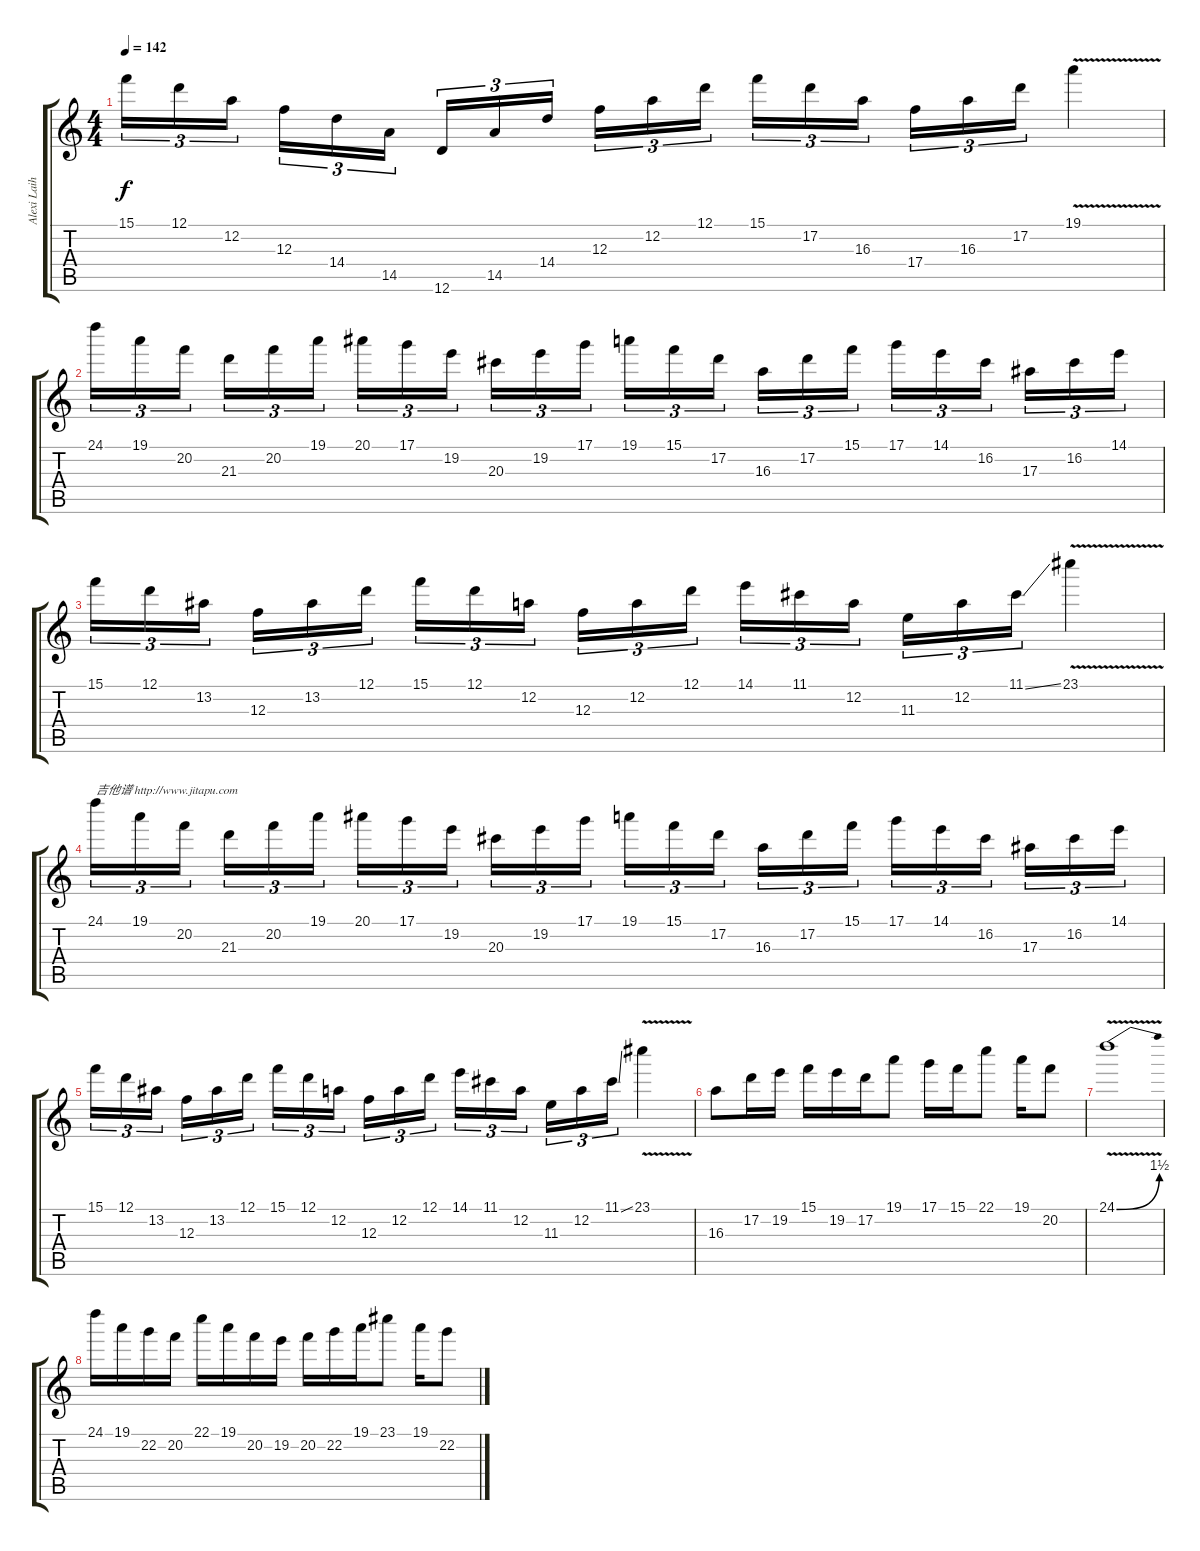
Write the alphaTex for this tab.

\track ("Alexi Laiho" "Alexi Laih") {instrument overdrivenguitar}
\staff {score tabs}
\tuning (D4 A3 F3 C3 G2 D2) {hide}
\ts (4 4)
\tempo 142
\clef g2
\ks c
15.1.16{tu (3 2) dy f} 12.1.16{tu (3 2)} 12.2.16{tu (3 2) beam splitsecondary} 12.3.16{tu (3 2)} 14.4.16{tu (3 2)} 14.5.16{tu (3 2)} 12.6.16{tu (3 2)} 14.5.16{tu (3 2)} 14.4.16{tu (3 2) beam splitsecondary} 12.3.16{tu (3 2)} 12.2.16{tu (3 2)} 12.1.16{tu (3 2)} 15.1.16{tu (3 2)} 17.2.16{tu (3 2)} 16.3.16{tu (3 2) beam splitsecondary} 17.4.16{tu (3 2)} 16.3.16{tu (3 2)} 17.2.16{tu (3 2)} 19.1{v}.4 |
24.1.16{tu (3 2)} 19.1.16{tu (3 2)} 20.2.16{tu (3 2) beam splitsecondary} 21.3.16{tu (3 2)} 20.2.16{tu (3 2)} 19.1.16{tu (3 2)} 20.1.16{tu (3 2)} 17.1.16{tu (3 2)} 19.2.16{tu (3 2) beam splitsecondary} 20.3.16{tu (3 2)} 19.2.16{tu (3 2)} 17.1.16{tu (3 2)} 19.1.16{tu (3 2)} 15.1.16{tu (3 2)} 17.2.16{tu (3 2) beam splitsecondary} 16.3.16{tu (3 2)} 17.2.16{tu (3 2)} 15.1.16{tu (3 2)} 17.1.16{tu (3 2)} 14.1.16{tu (3 2)} 16.2.16{tu (3 2) beam splitsecondary} 17.3.16{tu (3 2)} 16.2.16{tu (3 2)} 14.1.16{tu (3 2)} |
15.1.16{tu (3 2)} 12.1.16{tu (3 2)} 13.2.16{tu (3 2) beam splitsecondary} 12.3.16{tu (3 2)} 13.2.16{tu (3 2)} 12.1.16{tu (3 2)} 15.1.16{tu (3 2)} 12.1.16{tu (3 2)} 12.2.16{tu (3 2) beam splitsecondary} 12.3.16{tu (3 2)} 12.2.16{tu (3 2)} 12.1.16{tu (3 2)} 14.1.16{tu (3 2)} 11.1.16{tu (3 2)} 12.2.16{tu (3 2) beam splitsecondary} 11.3.16{tu (3 2)} 12.2.16{tu (3 2)} 11.1{ss}.16{tu (3 2)} 23.1{v}.4 |
24.1.16{tu (3 2) txt "吉他谱 http://www.jitapu.com"} 19.1.16{tu (3 2)} 20.2.16{tu (3 2) beam splitsecondary} 21.3.16{tu (3 2)} 20.2.16{tu (3 2)} 19.1.16{tu (3 2)} 20.1.16{tu (3 2)} 17.1.16{tu (3 2)} 19.2.16{tu (3 2) beam splitsecondary} 20.3.16{tu (3 2)} 19.2.16{tu (3 2)} 17.1.16{tu (3 2)} 19.1.16{tu (3 2)} 15.1.16{tu (3 2)} 17.2.16{tu (3 2) beam splitsecondary} 16.3.16{tu (3 2)} 17.2.16{tu (3 2)} 15.1.16{tu (3 2)} 17.1.16{tu (3 2)} 14.1.16{tu (3 2)} 16.2.16{tu (3 2) beam splitsecondary} 17.3.16{tu (3 2)} 16.2.16{tu (3 2)} 14.1.16{tu (3 2)} |
15.1.16{tu (3 2)} 12.1.16{tu (3 2)} 13.2.16{tu (3 2) beam splitsecondary} 12.3.16{tu (3 2)} 13.2.16{tu (3 2)} 12.1.16{tu (3 2)} 15.1.16{tu (3 2)} 12.1.16{tu (3 2)} 12.2.16{tu (3 2) beam splitsecondary} 12.3.16{tu (3 2)} 12.2.16{tu (3 2)} 12.1.16{tu (3 2)} 14.1.16{tu (3 2)} 11.1.16{tu (3 2)} 12.2.16{tu (3 2) beam splitsecondary} 11.3.16{tu (3 2)} 12.2.16{tu (3 2)} 11.1{ss}.16{tu (3 2)} 23.1{v}.4 |
16.3.8 17.2.16 19.2.16 15.1.16 19.2.16 17.2.16 19.1.8 17.1.16 15.1.16 22.1.8 19.1.16 20.2.8 |
24.1{be (bend 0 0 60 6) v}.1 |
24.1.16 19.1.16 22.2.16 20.2.16 22.1.16 19.1.16 20.2.16 19.2.16 20.2.16 22.2.16 19.1.16 23.1.8 19.1.16 22.2.8
